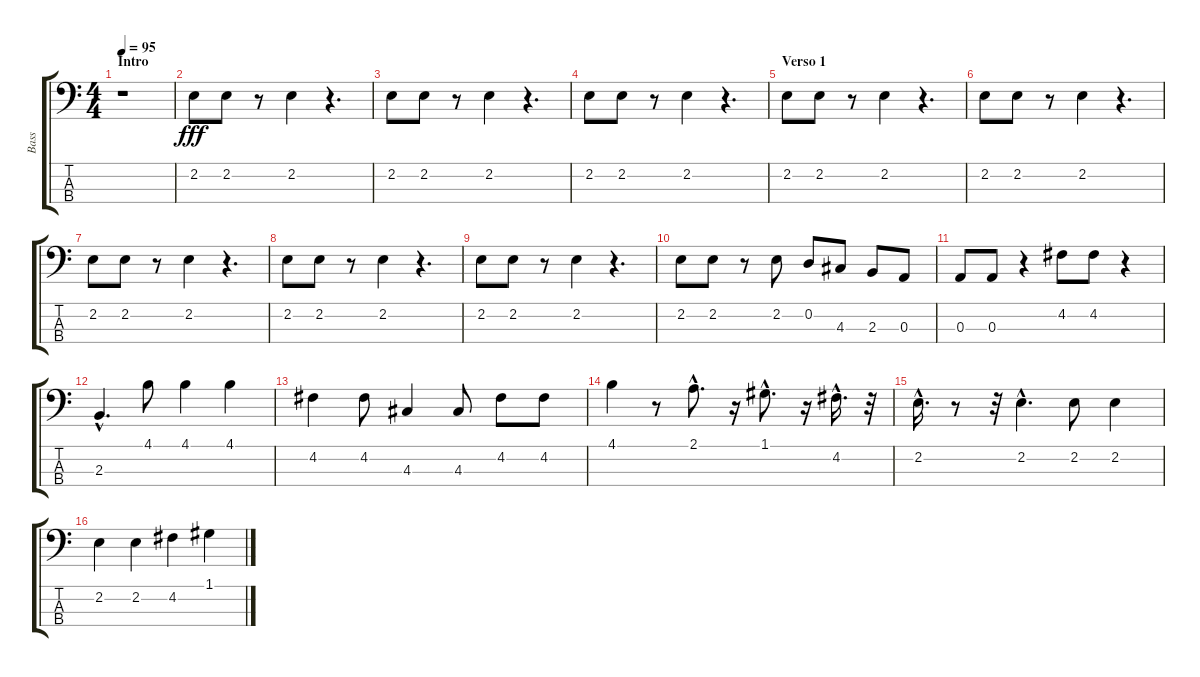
\track ("Bass" "Bass") {instrument electricbassfinger}
\staff {score tabs}
\tuning (G2 D2 A1 E1) {hide}
\ts (4 4)
\section ("" "Intro")
\tempo 95
\clef f4
\ks c
r.1{dy fff instrument electricbassfinger} |
2.2.8 2.2.8 r.8 2.2.4 r.4{d} |
2.2.8 2.2.8 r.8 2.2.4 r.4{d} |
2.2.8 2.2.8 r.8 2.2.4 r.4{d} |
\section ("" "Verso 1")
2.2.8 2.2.8 r.8 2.2.4 r.4{d} |
2.2.8 2.2.8 r.8 2.2.4 r.4{d} |
2.2.8 2.2.8 r.8 2.2.4 r.4{d} |
2.2.8 2.2.8 r.8 2.2.4 r.4{d} |
2.2.8 2.2.8 r.8 2.2.4 r.4{d} |
2.2.8 2.2.8 r.8 2.2.8 0.2.8 4.3.8 2.3.8 0.3.8 |
0.3.8 0.3.8 r.4 4.2.8 4.2.8 r.4 |
2.3{hac}.4{d} 4.1.8 4.1.4 4.1.4 |
4.2.4 4.2.8 4.3.4 4.3.8 4.2.8 4.2.8 |
4.1.4 r.8 2.1{hac}.8{d} r.16 1.1{hac}.8{d} r.16 4.2{hac}.16{d} r.32 |
2.2{hac}.16{d} r.8 r.32 2.2{hac}.4{d} 2.2.8 2.2.4 |
2.2.4 2.2.4 4.2.4 1.1.4
